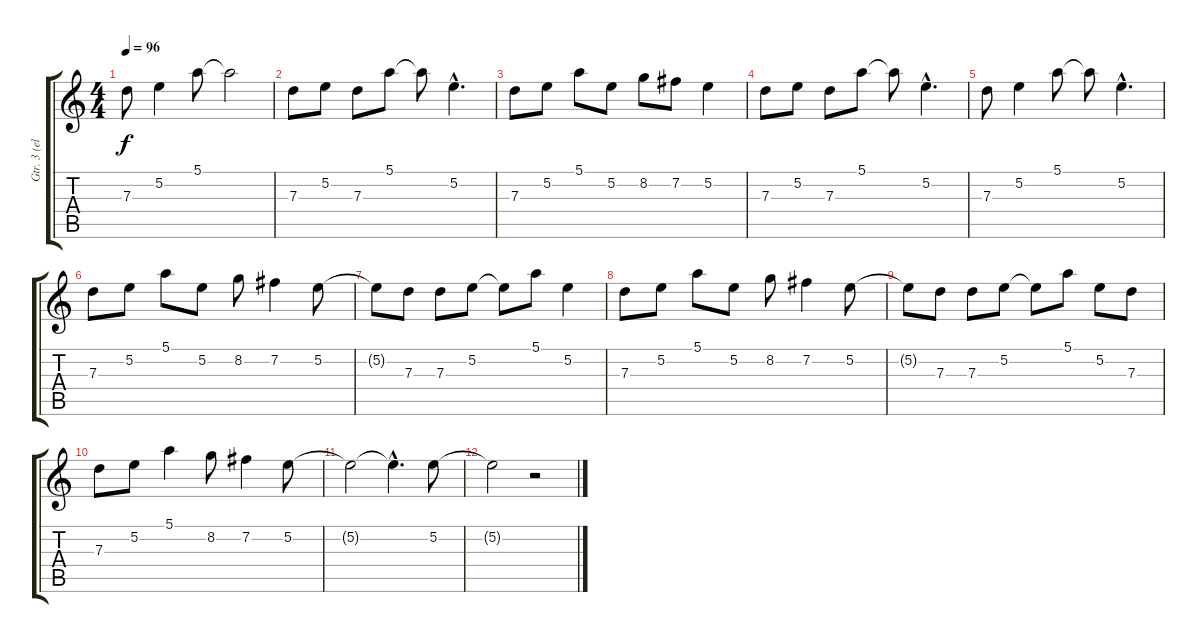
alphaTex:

\track ("Gtr. 3 (elec.)" "Gtr. 3 (el") {instrument overdrivenguitar}
\staff {score tabs}
\tuning (E4 B3 G3 D3 A2 E2) {hide}
\ts (4 4)
\tempo 96
\clef g2
\ks c
7.3.8{dy f} 5.2.4 5.1.8 5.1{t}.2 |
7.3.8 5.2.8 7.3.8 5.1.8 5.1{t}.8 5.2{hac}.4{d} |
7.3.8 5.2.8 5.1.8 5.2.8 8.2.8 7.2.8 5.2.4 |
7.3.8 5.2.8 7.3.8 5.1.8 5.1{t}.8 5.2{hac}.4{d} |
7.3.8 5.2.4 5.1.8 5.1{t}.8 5.2{hac}.4{d} |
7.3.8 5.2.8 5.1.8 5.2.8 8.2.8 7.2.4 5.2.8 |
5.2{t}.8 7.3.8 7.3.8 5.2.8 5.2{t}.8 5.1.8 5.2.4 |
7.3.8 5.2.8 5.1.8 5.2.8 8.2.8 7.2.4 5.2.8 |
5.2{t}.8 7.3.8 7.3.8 5.2.8 5.2{t}.8 5.1.8 5.2.8 7.3.8 |
7.3.8 5.2.8 5.1.4 8.2.8 7.2.4 5.2.8 |
5.2{t}.2 5.2{hac t}.4{d} 5.2.8 |
5.2{t}.2 r.2
